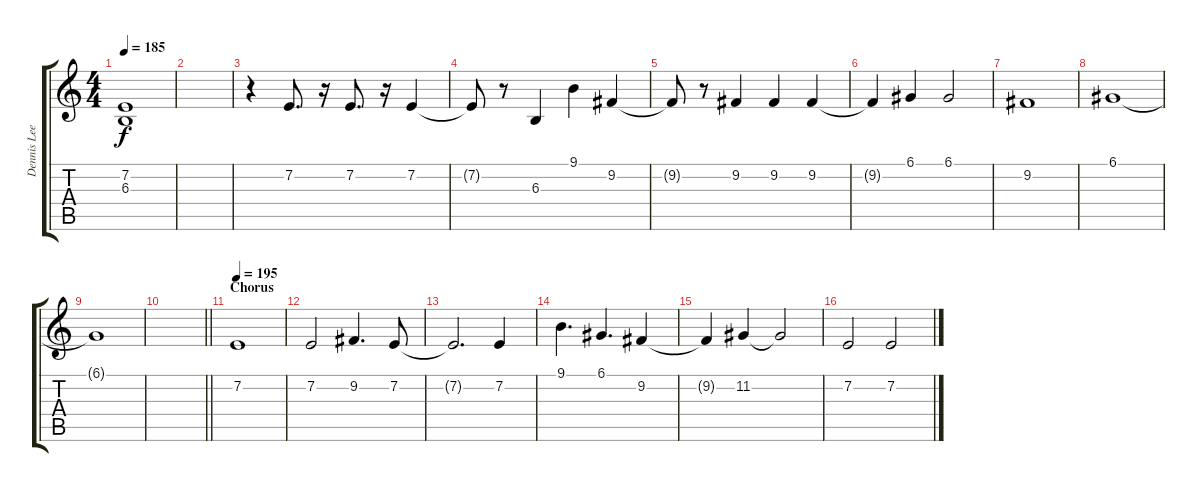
\track ("Dennis Lee - Vocals" "Dennis Lee") {instrument altosax}
\staff {score tabs}
\tuning (D4 A3 F3 C3 G2 D2) {hide}
\ts (4 4)
\tempo 185
\clef g2
\ks c
(7.2{t} 6.3{t}).1{dy f} |
|
r.4 7.2.8{d} r.16 7.2.8{d} r.16 7.2.4 |
7.2{t}.8 r.8 6.3.4 9.1.4 9.2.4 |
9.2{t}.8 r.8 9.2.4 9.2.4 9.2.4 |
9.2{t}.4 6.1.4 6.1.2 |
9.2.1 |
6.1.1 |
6.1{t}.1 |
\barLineRight lightlight
|
\section ("" "Chorus")
\tempo 195
7.2.1 |
7.2.2 9.2.4{d} 7.2.8 |
7.2{t}.2{d} 7.2.4 |
9.1.4{d} 6.1.4{d} 9.2.4 |
9.2{t}.4 11.2.4 11.2{t}.2 |
7.2.2 7.2.2
